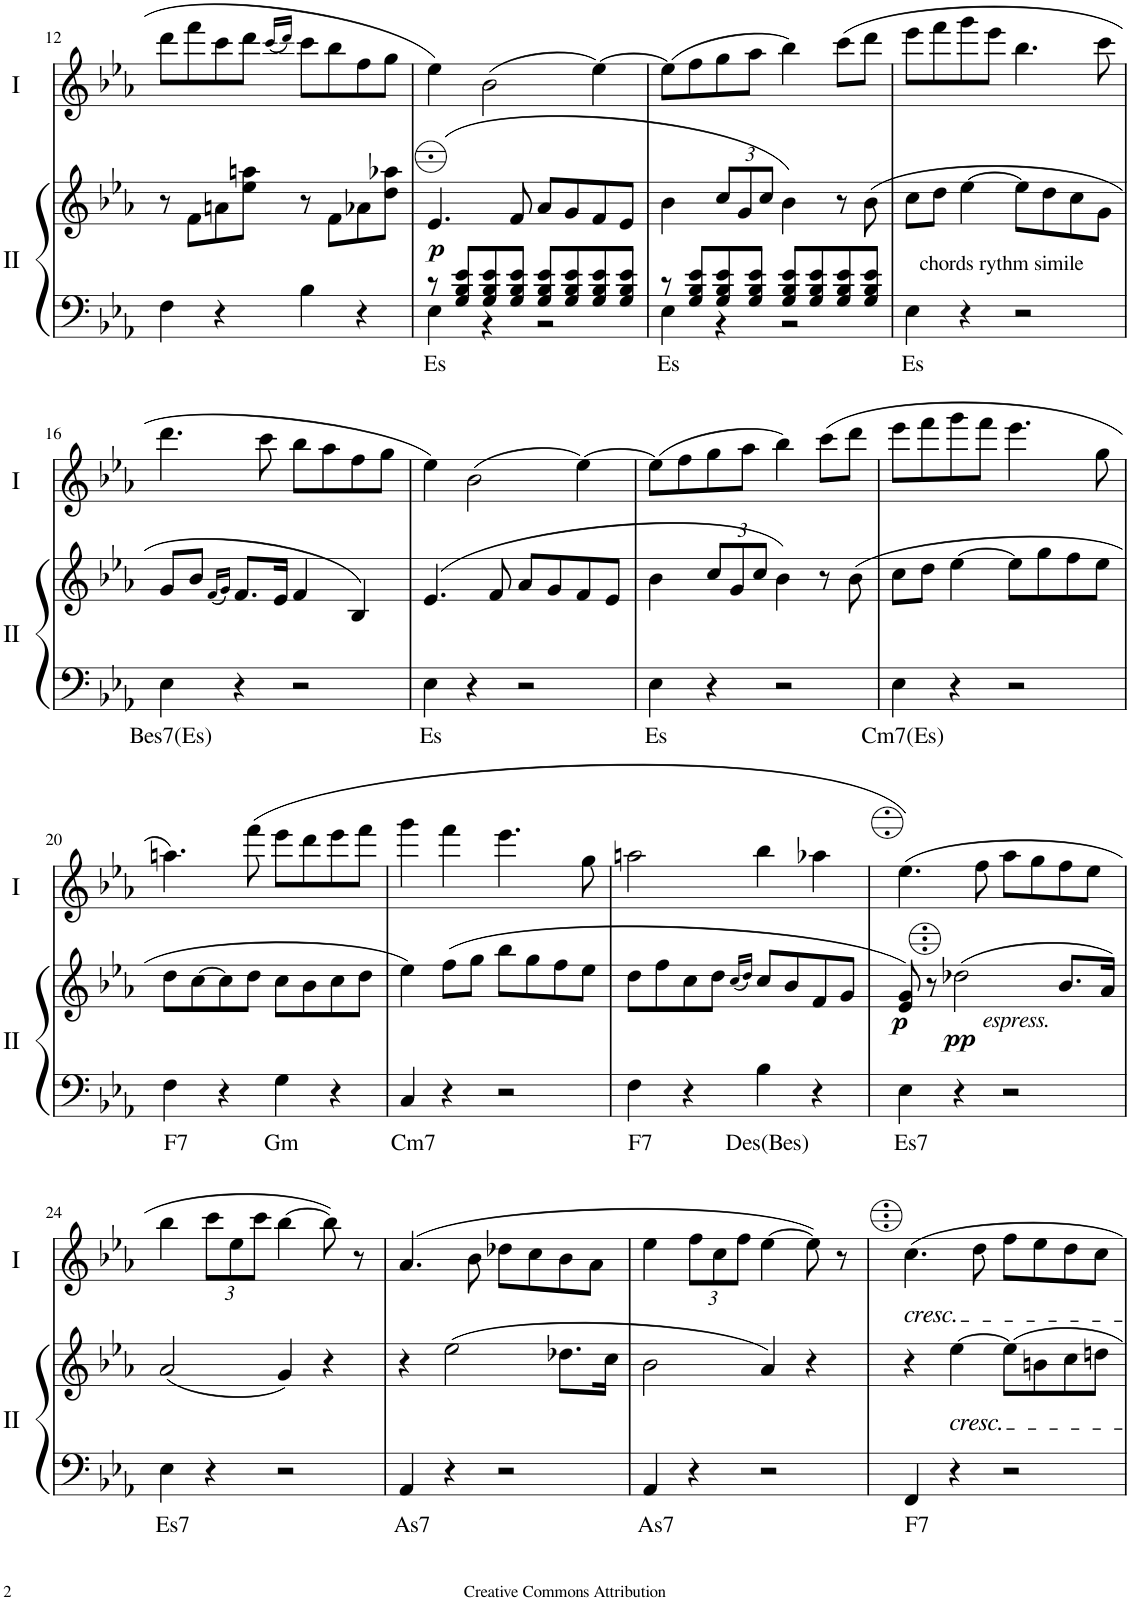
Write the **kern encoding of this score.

**kern	**text	**kern	**dynam	**kern
*part2	*part2	*part2	*part2	*part1
*staff3	*staff3	*staff2	*staff2/3	*staff1
*I"Acc. 2	*	*	*	*I"Acc. 1
!!LO:PB:g=z
*clefF4	*	*clefG2	*	*clefG2
*k[b-e-a-]	*	*k[b-e-a-]	*	*k[b-e-a-]
*M4/4	*	*M4/4	*	*M4/4
=12	=12	=12	=12	=12
4F\	.	8r	.	8ddd\L
.	.	8f\L	.	8fff\
4r	.	8an\	.	8ccc\
.	.	8ee-\ 8aan\J	.	8ddd\J
.	.	.	.	(16qccc/LL
.	.	.	.	16qddd/JJ)
4B-\	.	8r	.	8ccc\L
.	.	8f\L	.	8bb-\
4r	.	8a-X\	.	8ff\
.	.	8dd\ 8aa-X\J	.	8gg\J
=13	=13	=13	=13	=13
*^	*	*	*	*
!	!	!LO:LY:b	!	!LO:DY:b	!
8r	4E-\	Es	(4.e-/	p	4ee-\
8G/ 8B-/ 8e-/L	.	.	.	.	.
8G/ 8B-/ 8e-/	4r	.	.	.	(2b-\
8G/ 8B-/ 8e-/J	.	.	8f/	.	.
8G/ 8B-/ 8e-/L	2r	.	8a-/L	.	.
8G/ 8B-/ 8e-/	.	.	8g/	.	.
8G/ 8B-/ 8e-/	.	.	8f/	.	[4ee-\)
8G/ 8B-/ 8e-/J	.	.	8e-/J	.	.
=14	=14	=14	=14	=14	=14
!	!	!LO:LY:b	!	!	!
8r	4E-\	Es	4b-\	.	(8ee-\L]
8G/ 8B-/ 8e-/L	.	.	.	.	8ff\
*	*	*	*Xbrackettup	*	*
8G/ 8B-/ 8e-/	4r	.	12cc/L	.	8gg\
.	.	.	12g/	.	.
8G/ 8B-/ 8e-/J	.	.	.	.	8aa-\J
.	.	.	12cc/J	.	.
8G/ 8B-/ 8e-/L	2r	.	4b-\)	.	4bb-\)
8G/ 8B-/ 8e-/	.	.	.	.	.
8G/ 8B-/ 8e-/	.	.	8r	.	(8ccc\L
8G/ 8B-/ 8e-/J	.	.	(8b-\	.	8ddd\J
*v	*v	*	*	*	*
=15	=15	=15	=15	=15
!LO:TX:a:t=chords rythm simile	!	!	!	!
!	!LO:LY:b	!	!	!
4E-\	Es	8cc\L	.	8eee-\L
.	.	8dd\J	.	8fff\
4r	.	[4ee-\	.	8ggg\
.	.	.	.	8eee-\J
2r	.	8ee-\L]	.	4.bb-\
.	.	8dd\	.	.
.	.	8cc\	.	.
.	.	8g\J	.	8ccc\
!!LO:LB:g=z
=16	=16	=16	=16	=16
!	!LO:LY:b	!	!	!
4E-\	Bes7(Es)	8g/L	.	4.ddd\
.	.	8b-/J	.	.
.	.	(16qf/LL	.	.
.	.	16qg/JJ)	.	.
4r	.	8.f/L	.	.
.	.	.	.	8ccc\
.	.	16e-/Jk	.	.
2r	.	4f/	.	8bb-\L
.	.	.	.	8aa-\
.	.	4B-/)	.	8ff\
.	.	.	.	8gg\J
=17	=17	=17	=17	=17
!	!LO:LY:b	!	!	!
4E-\	Es	(4.e-/	.	4ee-\)
4r	.	.	.	(2b-\
.	.	8f/	.	.
2r	.	8a-/L	.	.
.	.	8g/	.	.
.	.	8f/	.	[4ee-\)
.	.	8e-/J	.	.
=18	=18	=18	=18	=18
!	!LO:LY:b	!	!	!
4E-\	Es	4b-\	.	(8ee-\L]
.	.	.	.	8ff\
4r	.	12cc/L	.	8gg\
.	.	12g/	.	.
.	.	.	.	8aa-\J
.	.	12cc/J	.	.
2r	.	4b-\)	.	4bb-\)
.	.	8r	.	(8ccc\L
.	.	(8b-\	.	8ddd\J
=19	=19	=19	=19	=19
!	!LO:LY:b	!	!	!
4E-\	Cm7(Es)	8cc\L	.	8eee-\L
.	.	8dd\J	.	8fff\
4r	.	[4ee-\	.	8ggg\
.	.	.	.	8fff\J
2r	.	8ee-\L]	.	4.eee-\
.	.	8gg\	.	.
.	.	8ff\	.	.
.	.	8ee-\J	.	8gg\
!!LO:LB:g=z
=20	=20	=20	=20	=20
!	!LO:LY:b	!	!	!
4F\	F7	8dd\L	.	4.aan\)
.	.	[8cc\	.	.
4r	.	8cc\]	.	.
.	.	8dd\J	.	(8fff\
!	!LO:LY:b	!	!	!
4G\	Gm	8cc\L	.	8eee-\L
.	.	8b-\	.	8ddd\
4r	.	8cc\	.	8eee-\
.	.	8dd\J	.	8fff\J
=21	=21	=21	=21	=21
!	!LO:LY:b	!	!	!
4C/	Cm7	4ee-\)	.	4ggg\
4r	.	(8ff\L	.	4fff\
.	.	8gg\J	.	.
2r	.	8bb-\L	.	4.eee-\
.	.	8gg\	.	.
.	.	8ff\	.	.
.	.	8ee-\J	.	8gg\
=22	=22	=22	=22	=22
!	!LO:LY:b	!	!	!
4F\	F7	8dd\L	.	2aan\
.	.	8ff\	.	.
4r	.	8cc\	.	.
.	.	8dd\J	.	.
.	.	(16qcc/LL	.	.
.	.	16qdd/JJ)	.	.
!	!LO:LY:b	!	!	!
4B-\	Des(Bes)	8cc/L	.	4bb-\
.	.	8b-/	.	.
4r	.	8f/	.	4aa-X\
.	.	8g/J	.	.
=23	=23	=23	=23	=23
!	!LO:LY:b	!	!LO:DY:b	!
4E-\	Es7	8e-/ 8g/)	p	(4.ee-\)
.	.	8r	.	.
!	!	!LO:TX:b:i:t=espress.	!	!
!	!	!	!LO:DY:b	!
4r	.	(2dd-X\	pp	.
.	.	.	.	8ff\
2r	.	.	.	8aa-\L
.	.	.	.	8gg\
.	.	8.b-/L	.	8ff\
.	.	.	.	8ee-\J
.	.	16a-/Jk)	.	.
!!LO:LB:g=z
=24	=24	=24	=24	=24
!	!LO:LY:b	!	!	!
4E-\	Es7	(2a-/	.	4bb-\
*	*	*	*	*Xbrackettup
4r	.	.	.	12ccc\L
.	.	.	.	12ee-\
.	.	.	.	12ccc\J
2r	.	4g/)	.	[4bb-\
.	.	4r	.	8bb-\])
.	.	.	.	8r
=25	=25	=25	=25	=25
!	!LO:LY:b	!	!	!
4AA-/	As7	4r	.	(4.a-/
4r	.	(2ee-\	.	.
.	.	.	.	8b-\
2r	.	.	.	8dd-X\L
.	.	.	.	8cc\
.	.	8.dd-X\L	.	8b-\
.	.	.	.	8a-\J
.	.	16cc\Jk	.	.
=26	=26	=26	=26	=26
!	!LO:LY:b	!	!	!
4AA-/	As7	2b-\	.	4ee-\
4r	.	.	.	12ff\L
.	.	.	.	12cc\
.	.	.	.	12ff\J
2r	.	4a-/)	.	[4ee-\
.	.	4r	.	8ee-\])
.	.	.	.	8r
=27	=27	=27	=27	=27
!	!	!	!	!LO:TX:b:i:t=cresc.
!	!LO:LY:b	!	!	!
4FF/	F7	4r	.	4.cc\
!	!	!LO:TX:b:i:t=cresc.	!	!
4r	.	[4ee-\	.	.
.	.	.	.	8dd\
2r	.	8ee-\L]	.	8ff\L
.	.	8bn\	.	8ee-\
.	.	8cc\	.	8dd\
.	.	8ddn\J	.	8cc\J
=	=	=	=	=
*-	*-	*-	*-	*-
